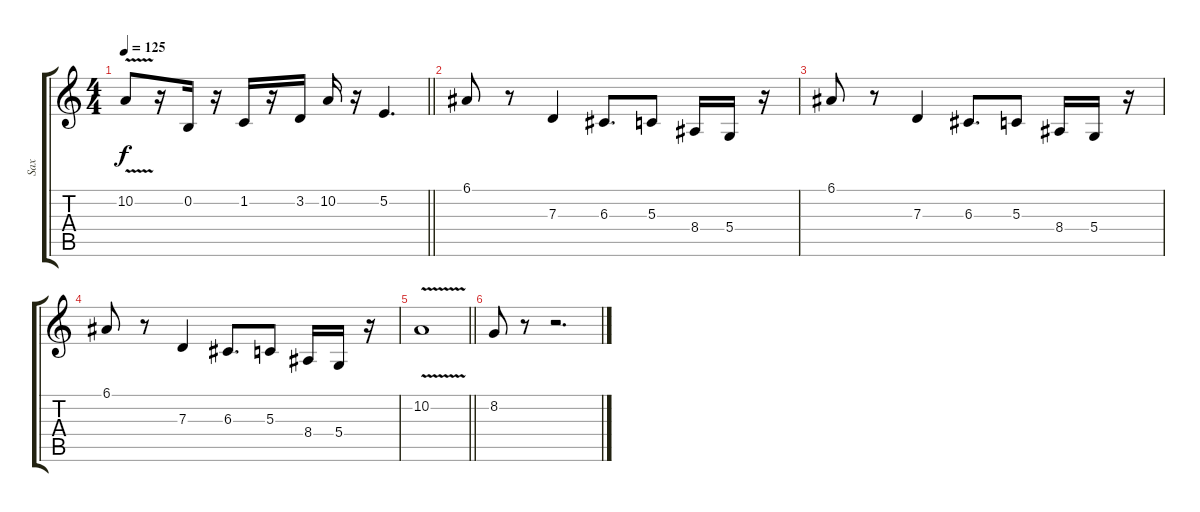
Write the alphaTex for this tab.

\track ("Sax" "Sax") {instrument tenorsax}
\staff {score tabs}
\tuning (E4 B3 G3 D3 A2 E2) {hide}
\ts (4 4)
\tempo 125
\clef g2
\barLineRight lightlight
\ks c
10.2{v}.8{dy f} r.16 0.2.16 r.16 1.2.16 r.16 3.2.16 10.2.16 r.16 5.2.4{d} |
6.1.8 r.8 7.3.4 6.3.8{d} 5.3.8 8.4.16 5.4.16 r.16 |
6.1.8 r.8 7.3.4 6.3.8{d} 5.3.8 8.4.16 5.4.16 r.16 |
6.1.8 r.8 7.3.4 6.3.8{d} 5.3.8 8.4.16 5.4.16 r.16 |
\barLineRight lightlight
10.2{v}.1 |
8.2.8 r.8 r.2{d}
